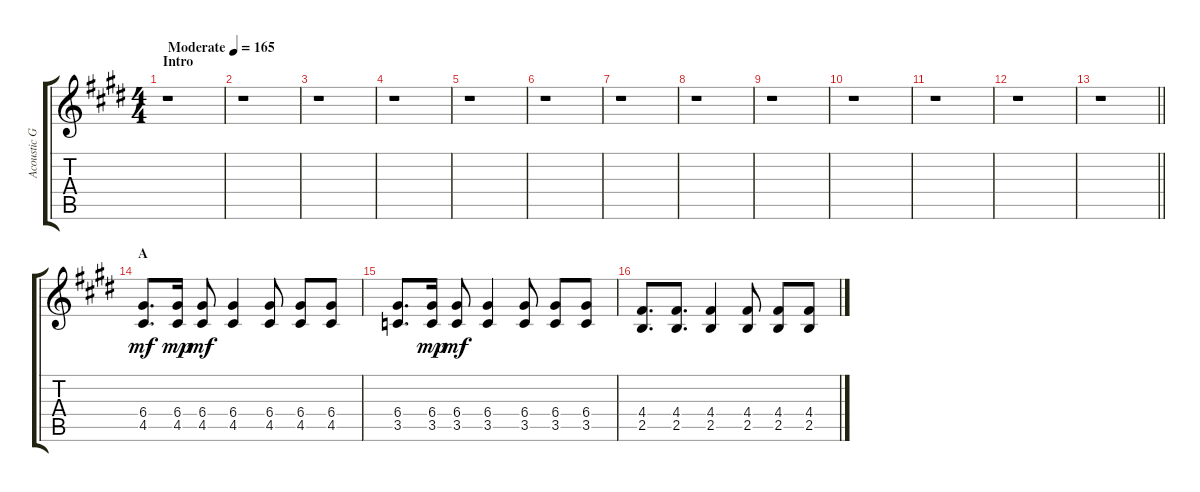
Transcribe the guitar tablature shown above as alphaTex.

\track ("Acoustic Guitar" "Acoustic G") {instrument acousticguitarsteel}
\staff {score tabs}
\tuning (E4 B3 G3 D3 A2 E2) {hide}
\ts (4 4)
\section ("" "Intro")
\tempo (165 "Moderate")
\clef g2
\ks e
r.1{dy mf instrument acousticguitarsteel} |
r.1 |
r.1 |
r.1 |
r.1 |
r.1 |
r.1 |
r.1 |
r.1 |
r.1 |
r.1 |
r.1 |
\barLineRight lightlight
r.1 |
\section ("" "A")
(6.4 4.5).8{d} (6.4 4.5).16{dy mp} (6.4 4.5).8{dy mf} (6.4 4.5).4 (6.4 4.5).8 (6.4 4.5).8 (6.4 4.5).8 |
(6.4 3.5).8{d} (6.4 3.5).16{dy mp} (6.4 3.5).8{dy mf} (6.4 3.5).4 (6.4 3.5).8 (6.4 3.5).8 (6.4 3.5).8 |
(4.4 2.5).8{d} (4.4 2.5).8{d} (4.4 2.5).4 (4.4 2.5).8 (4.4 2.5).8 (4.4 2.5).8
